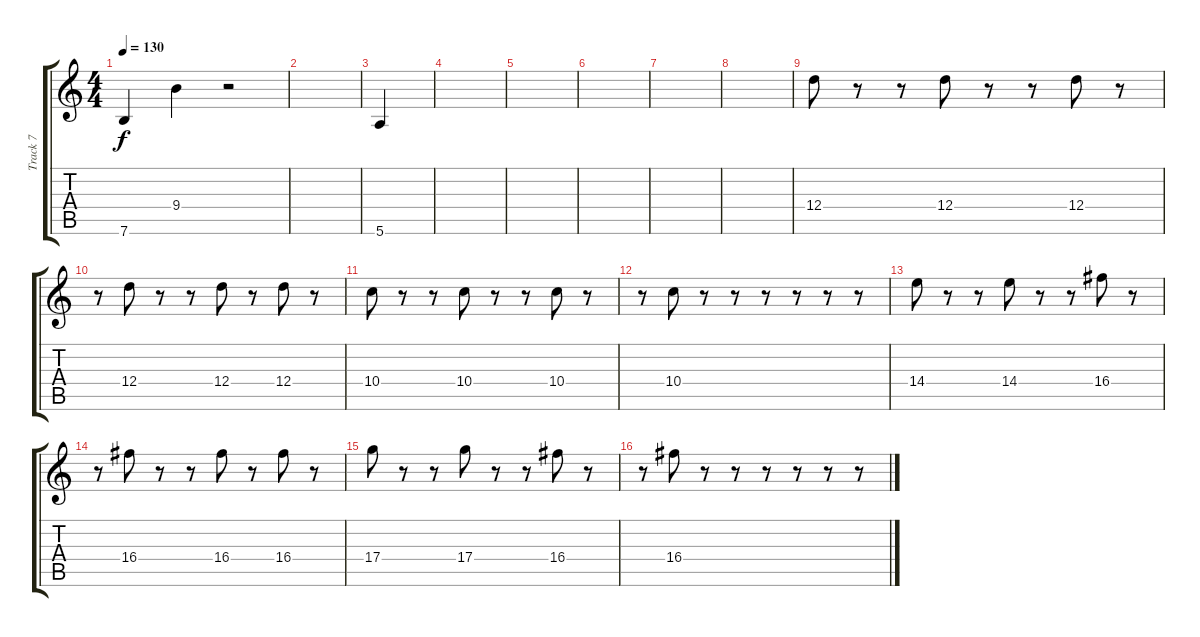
\track ("Track 7" "Track 7") {instrument acousticguitarsteel}
\staff {score tabs}
\tuning (E4 B3 G3 D3 A2 E2) {hide}
\ts (4 4)
\tempo 130
\clef g2
\ks c
7.6.4{dy f instrument electricguitarjazz} 9.4.4 r.2 |
|
5.6.4 |
|
|
|
|
|
12.4.8{volume 8} r.8 r.8 12.4.8 r.8 r.8 12.4.8 r.8 |
r.8 12.4.8 r.8 r.8 12.4.8 r.8 12.4.8 r.8 |
10.4.8 r.8 r.8 10.4.8 r.8 r.8 10.4.8 r.8 |
r.8 10.4.8 r.8 r.8 r.8 r.8 r.8 r.8 |
14.4.8 r.8 r.8 14.4.8 r.8 r.8 16.4.8 r.8 |
r.8 16.4.8 r.8 r.8 16.4.8 r.8 16.4.8 r.8 |
17.4.8 r.8 r.8 17.4.8 r.8 r.8 16.4.8 r.8 |
r.8 16.4.8 r.8 r.8 r.8 r.8 r.8 r.8
